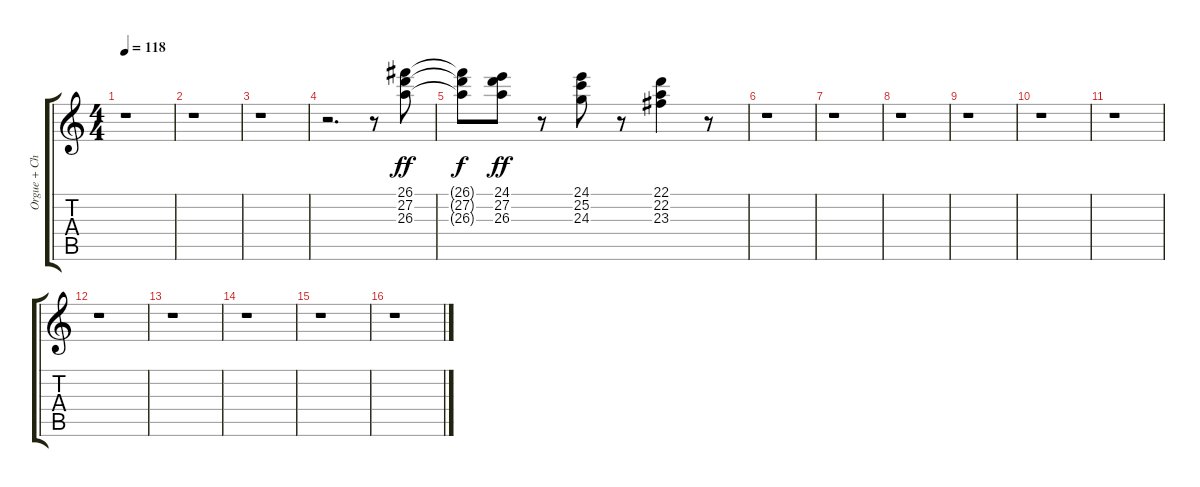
\track ("Orgue + Choir Sound + Synthstring" "Orgue + Ch") {instrument rockorgan}
\staff {score tabs}
\tuning (E4 B3 G3 D3 A2 E2) {hide}
\ts (4 4)
\tempo 118
\clef g2
\ks c
r.1{dy ff} |
r.1 |
r.1 |
r.2{d} r.8 (26.1 27.2 26.3).8 |
(26.1{t} 27.2{t} 26.3{t}).8{dy f} (24.1 27.2 26.3).8{dy ff} r.8 (24.1 25.2 24.3).8 r.8 (22.1 22.2 23.3).4 r.8 |
r.1 |
r.1 |
r.1 |
r.1 |
r.1 |
r.1 |
r.1 |
r.1 |
r.1 |
r.1 |
r.1
